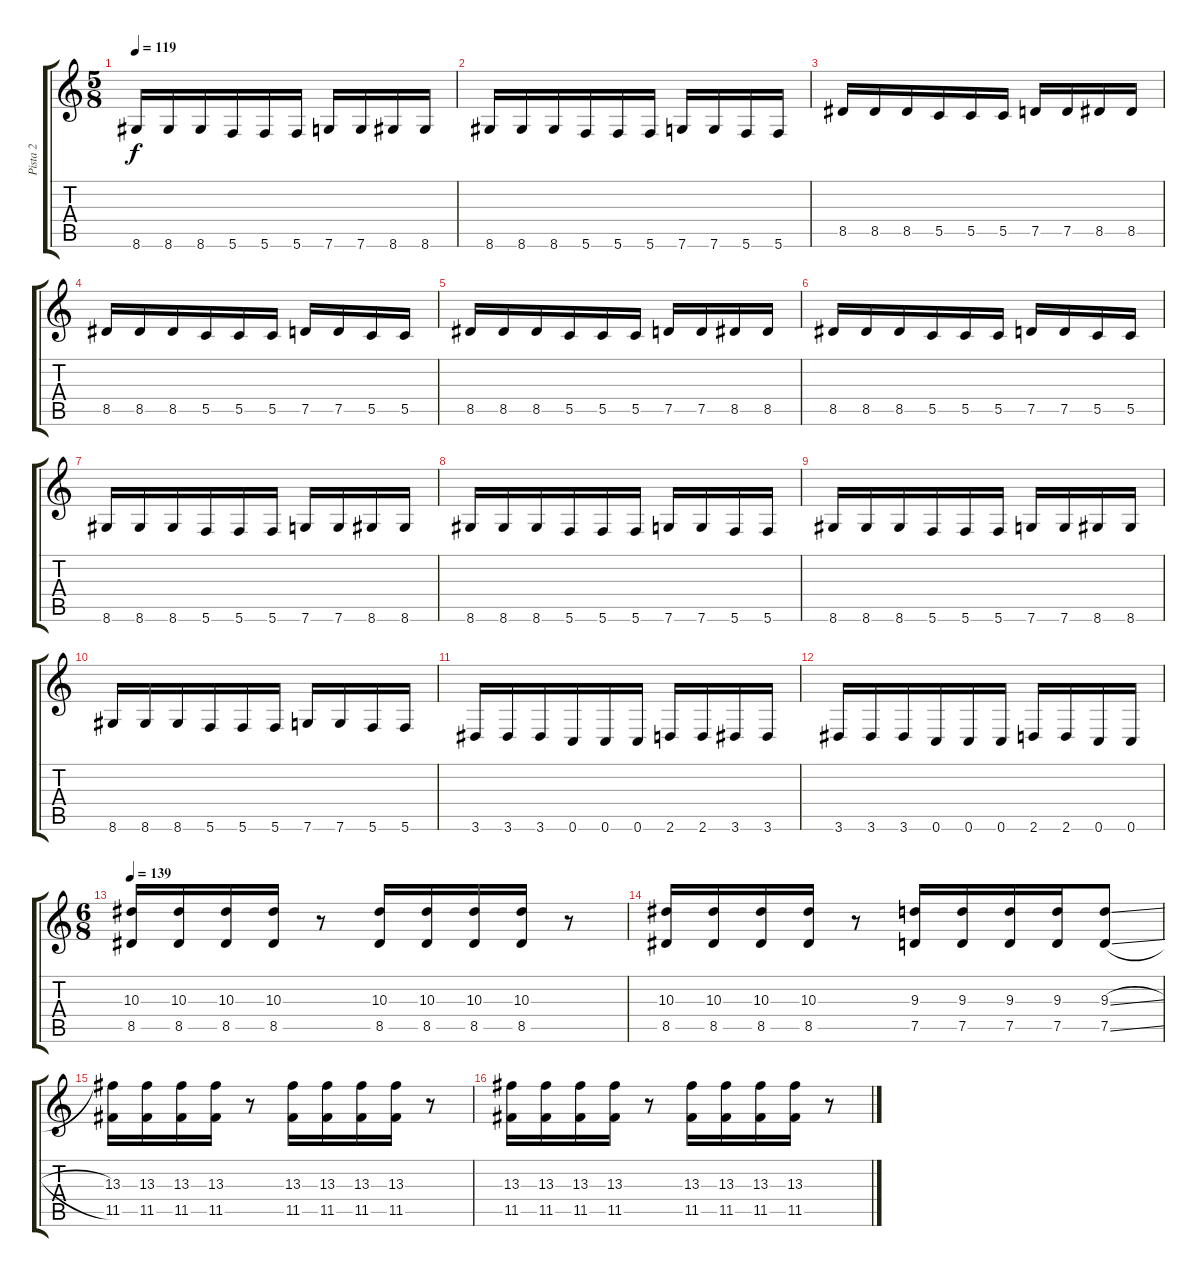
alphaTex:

\track ("Pista 2" "Pista 2") {instrument overdrivenguitar}
\staff {score tabs}
\tuning (D4 A3 F3 C3 G2 C2) {hide}
\ts (5 8)
\tempo 119
\clef g2
\ks c
8.6.16{dy f} 8.6.16 8.6.16 5.6.16 5.6.16 5.6.16 7.6.16 7.6.16 8.6.16 8.6.16 |
8.6.16 8.6.16 8.6.16 5.6.16 5.6.16 5.6.16 7.6.16 7.6.16 5.6.16 5.6.16 |
8.5.16 8.5.16 8.5.16 5.5.16 5.5.16 5.5.16 7.5.16 7.5.16 8.5.16 8.5.16 |
8.5.16 8.5.16 8.5.16 5.5.16 5.5.16 5.5.16 7.5.16 7.5.16 5.5.16 5.5.16 |
8.5.16 8.5.16 8.5.16 5.5.16 5.5.16 5.5.16 7.5.16 7.5.16 8.5.16 8.5.16 |
8.5.16 8.5.16 8.5.16 5.5.16 5.5.16 5.5.16 7.5.16 7.5.16 5.5.16 5.5.16 |
8.6.16 8.6.16 8.6.16 5.6.16 5.6.16 5.6.16 7.6.16 7.6.16 8.6.16 8.6.16 |
8.6.16 8.6.16 8.6.16 5.6.16 5.6.16 5.6.16 7.6.16 7.6.16 5.6.16 5.6.16 |
8.6.16 8.6.16 8.6.16 5.6.16 5.6.16 5.6.16 7.6.16 7.6.16 8.6.16 8.6.16 |
8.6.16 8.6.16 8.6.16 5.6.16 5.6.16 5.6.16 7.6.16 7.6.16 5.6.16 5.6.16 |
3.6.16 3.6.16 3.6.16 0.6.16 0.6.16 0.6.16 2.6.16 2.6.16 3.6.16 3.6.16 |
3.6.16 3.6.16 3.6.16 0.6.16 0.6.16 0.6.16 2.6.16 2.6.16 0.6.16 0.6.16 |
\ts (6 8)
\tempo 139
(10.3 8.5).16 (10.3 8.5).16 (10.3 8.5).16 (10.3 8.5).16 r.8 (10.3 8.5).16 (10.3 8.5).16 (10.3 8.5).16 (10.3 8.5).16 r.8 |
(10.3 8.5).16 (10.3 8.5).16 (10.3 8.5).16 (10.3 8.5).16 r.8 (9.3 7.5).16 (9.3 7.5).16 (9.3 7.5).16 (9.3 7.5).16 (9.3{sl} 7.5{sl}).8 |
(13.3 11.5).16 (13.3 11.5).16 (13.3 11.5).16 (13.3 11.5).16 r.8 (13.3 11.5).16 (13.3 11.5).16 (13.3 11.5).16 (13.3 11.5).16 r.8 |
(13.3 11.5).16 (13.3 11.5).16 (13.3 11.5).16 (13.3 11.5).16 r.8 (13.3 11.5).16 (13.3 11.5).16 (13.3 11.5).16 (13.3 11.5).16 r.8
